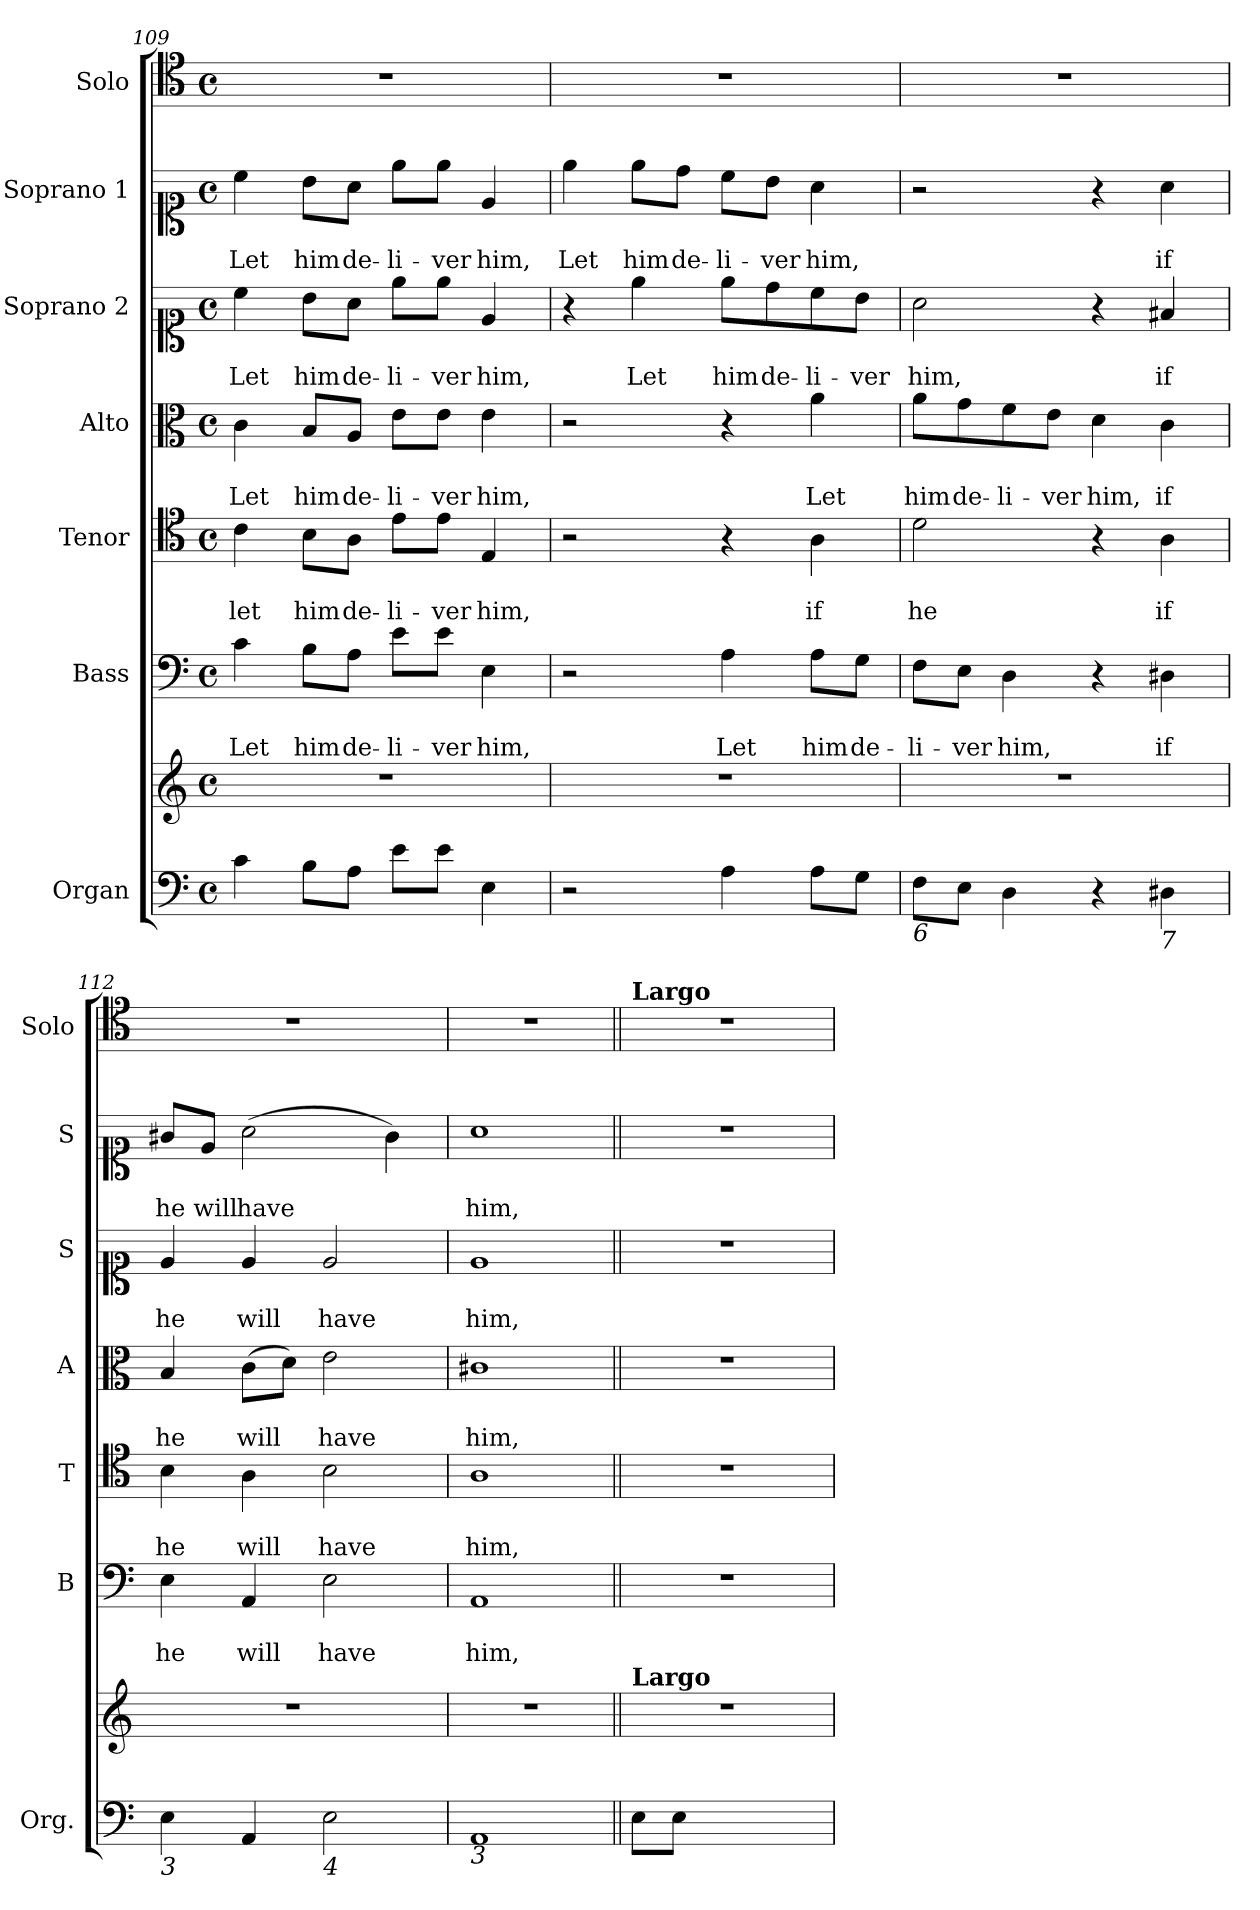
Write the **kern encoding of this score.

**kern	**kern	**kern	**text	**text	**kern	**text	**text	**kern	**text	**text	**kern	**text	**text	**kern	**text	**text	**kern
*part7	*part7	*part6	*part6	*part6	*part5	*part5	*part5	*part4	*part4	*part4	*part3	*part3	*part3	*part2	*part2	*part2	*part1
*staff8	*staff7	*staff6	*staff6	*staff6	*staff5	*staff5	*staff5	*staff4	*staff4	*staff4	*staff3	*staff3	*staff3	*staff2	*staff2	*staff2	*staff1
*I"Organ	*	*I"Bass	*	*	*I"Tenor	*	*	*I"Alto	*	*	*I"Soprano 2	*	*	*I"Soprano 1	*	*	*I"Solo
*I'Org.	*	*I'B	*	*	*I'T	*	*	*I'A	*	*	*I'S	*	*	*I'S	*	*	*I'Solo
!!LO:PB:g=z
*clefF4	*clefG2	*clefF4	*	*	*clefC4	*	*	*clefC3	*	*	*clefC1	*	*	*clefC1	*	*	*clefC4
*k[]	*k[]	*k[]	*	*	*k[]	*	*	*k[]	*	*	*k[]	*	*	*k[]	*	*	*k[]
*a:	*a:	*a:	*	*	*a:	*	*	*a:	*	*	*a:	*	*	*a:	*	*	*a:
*M4/4	*M4/4	*M4/4	*	*	*M4/4	*	*	*M4/4	*	*	*M4/4	*	*	*M4/4	*	*	*M4/4
*met(c)	*met(c)	*met(c)	*	*	*met(c)	*	*	*met(c)	*	*	*met(c)	*	*	*met(c)	*	*	*met(c)
=109	=109	=109	=109	=109	=109	=109	=109	=109	=109	=109	=109	=109	=109	=109	=109	=109	=109
!	!	!	!	!LO:LY:b	!	!	!LO:LY:b	!	!	!LO:LY:b	!	!	!LO:LY:b	!	!	!LO:LY:b	!
4c\	1r	4c\	.	Let	4c\	.	let	4c\	.	Let	4cc\	.	Let	4cc\	.	Let	1r
!	!	!	!	!LO:LY:b	!	!	!LO:LY:b	!	!	!LO:LY:b	!	!	!LO:LY:b	!	!	!LO:LY:b	!
8B\L	.	8B\L	.	him	8B\L	.	him	8B/L	.	him	8b\L	.	him	8b\L	.	him	.
!	!	!	!	!LO:LY:b	!	!	!LO:LY:b	!	!	!LO:LY:b	!	!	!LO:LY:b	!	!	!LO:LY:b	!
8A\J	.	8A\J	.	de-	8A\J	.	de-	8A/J	.	de-	8a\J	.	de-	8a\J	.	de-	.
!	!	!	!	!LO:LY:b	!	!	!LO:LY:b	!	!	!LO:LY:b	!	!	!LO:LY:b	!	!	!LO:LY:b	!
8e\L	.	8e\L	.	-li-	8e\L	.	-li-	8e\L	.	-li-	8ee\L	.	-li-	8ee\L	.	-li-	.
!	!	!	!	!LO:LY:b	!	!	!LO:LY:b	!	!	!LO:LY:b	!	!	!LO:LY:b	!	!	!LO:LY:b	!
8e\J	.	8e\J	.	-ver	8e\J	.	-ver	8e\J	.	-ver	8ee\J	.	-ver	8ee\J	.	-ver	.
!	!	!	!	!LO:LY:b	!	!	!LO:LY:b	!	!	!LO:LY:b	!	!	!LO:LY:b	!	!	!LO:LY:b	!
4E\	.	4E\	.	him,	4E/	.	him,	4e\	.	him,	4e/	.	him,	4e/	.	him,	.
=110	=110	=110	=110	=110	=110	=110	=110	=110	=110	=110	=110	=110	=110	=110	=110	=110	=110
!	!	!	!	!	!	!	!	!	!	!	!	!	!	!	!	!LO:LY:b	!
2r	1r	2r	.	.	2r	.	.	2r	.	.	4r	.	.	4ee\	.	Let	1r
!	!	!	!	!	!	!	!	!	!	!	!	!	!LO:LY:b	!	!	!LO:LY:b	!
.	.	.	.	.	.	.	.	.	.	.	4ee\	.	Let	8ee\L	.	him	.
!	!	!	!	!	!	!	!	!	!	!	!	!	!	!	!	!LO:LY:b	!
.	.	.	.	.	.	.	.	.	.	.	.	.	.	8dd\J	.	de-	.
!	!	!	!	!LO:LY:b	!	!	!	!	!	!	!	!	!LO:LY:b	!	!	!LO:LY:b	!
4A\	.	4A\	.	Let	4r	.	.	4r	.	.	8ee\L	.	him	8cc\L	.	-li-	.
!	!	!	!	!	!	!	!	!	!	!	!	!	!LO:LY:b	!	!	!LO:LY:b	!
.	.	.	.	.	.	.	.	.	.	.	8dd\	.	de-	8b\J	.	-ver	.
!	!	!	!	!LO:LY:b	!	!	!LO:LY:b	!	!	!LO:LY:b	!	!	!LO:LY:b	!	!	!LO:LY:b	!
8A\L	.	8A\L	.	him	4A\	.	if	4a\	.	Let	8cc\	.	-li-	4a\	.	him,	.
!	!	!	!	!LO:LY:b	!	!	!	!	!	!	!	!	!LO:LY:b	!	!	!	!
8G\J	.	8G\J	.	de-	.	.	.	.	.	.	8b\J	.	-ver	.	.	.	.
=111	=111	=111	=111	=111	=111	=111	=111	=111	=111	=111	=111	=111	=111	=111	=111	=111	=111
!LO:TX:b:i:t=6	!	!	!	!	!	!	!	!	!	!	!	!	!	!	!	!	!
!	!	!	!	!LO:LY:b	!	!	!LO:LY:b	!	!	!LO:LY:b	!	!	!LO:LY:b	!	!	!	!
8F\L	1r	8F\L	.	-li-	2d\	.	he	8a\L	.	him	2a\	.	him,	2r	.	.	1r
!	!	!	!	!LO:LY:b	!	!	!	!	!	!LO:LY:b	!	!	!	!	!	!	!
8E\J	.	8E\J	.	-ver	.	.	.	8g\	.	de-	.	.	.	.	.	.	.
!	!	!	!	!LO:LY:b	!	!	!	!	!	!LO:LY:b	!	!	!	!	!	!	!
4D\	.	4D\	.	him,	.	.	.	8f\	.	-li-	.	.	.	.	.	.	.
!	!	!	!	!	!	!	!	!	!	!LO:LY:b	!	!	!	!	!	!	!
.	.	.	.	.	.	.	.	8e\J	.	-ver	.	.	.	.	.	.	.
!	!	!	!	!	!	!	!	!	!	!LO:LY:b	!	!	!	!	!	!	!
4r	.	4r	.	.	4r	.	.	4d\	.	him,	4r	.	.	4r	.	.	.
!LO:TX:b:i:t=7	!	!	!	!	!	!	!	!	!	!	!	!	!	!	!	!	!
!	!	!	!	!LO:LY:b	!	!	!LO:LY:b	!	!	!LO:LY:b	!	!	!LO:LY:b	!	!	!LO:LY:b	!
4D#X\	.	4D#X\	.	if	4A\	.	if	4c\	.	if	4f#X/	.	if	4a\	.	if	.
=112	=112	=112	=112	=112	=112	=112	=112	=112	=112	=112	=112	=112	=112	=112	=112	=112	=112
!LO:TX:b:i:t=3	!	!	!	!	!	!	!	!	!	!	!	!	!	!	!	!	!
!	!	!	!	!LO:LY:b	!	!	!LO:LY:b	!	!	!LO:LY:b	!	!	!LO:LY:b	!	!	!LO:LY:b	!
4E\	1r	4E\	.	he	4B\	.	he	4B/	.	he	4e/	.	he	8g#X/L	.	he	1r
!	!	!	!	!	!	!	!	!	!	!	!	!	!	!	!	!LO:LY:b	!
.	.	.	.	.	.	.	.	.	.	.	.	.	.	8e/J	.	will	.
!	!	!	!	!LO:LY:b	!	!	!LO:LY:b	!	!	!LO:LY:b	!	!	!LO:LY:b	!	!	!LO:LY:b	!
4AA/	.	4AA/	.	will	4A\	.	will	(>8c\L	.	will	4e/	.	will	(>2a\	.	have	.
.	.	.	.	.	.	.	.	8d\J)	.	.	.	.	.	.	.	.	.
!LO:TX:b:i:t=4	!	!	!	!	!	!	!	!	!	!	!	!	!	!	!	!	!
!	!	!	!	!LO:LY:b	!	!	!LO:LY:b	!	!	!LO:LY:b	!	!	!LO:LY:b	!	!	!	!
2E\	.	2E\	.	have	2B\	.	have	2e\	.	have	2e/	.	have	.	.	.	.
.	.	.	.	.	.	.	.	.	.	.	.	.	.	4g#\)	.	.	.
=113	=113	=113	=113	=113	=113	=113	=113	=113	=113	=113	=113	=113	=113	=113	=113	=113	=113
!LO:TX:b:i:t=3	!	!	!	!	!	!	!	!	!	!	!	!	!	!	!	!	!
!	!	!	!	!LO:LY:b	!	!	!LO:LY:b	!	!	!LO:LY:b	!	!	!LO:LY:b	!	!	!LO:LY:b	!
1AA	1r	1AA	.	him,	1A	.	him,	1c#X	.	him,	1e	.	him,	1a	.	him,	1r
!!LO:LB:g=z
=114||	=114||	=114||	=114||	=114||	=114||	=114||	=114||	=114||	=114||	=114||	=114||	=114||	=114||	=114||	=114||	=114||	=114||
*	*MM70	*	*	*	*	*	*	*	*	*	*	*	*	*	*	*	*MM70
!	!	!	!	!	!	!	!	!	!	!	!	!	!	!	!	!	!LO:TX:a:B:t=Largo
!	!LO:TX:a:B:t=Largo	!	!	!	!	!	!	!	!	!	!	!	!	!	!	!	!
8E\L	1r	1r	.	.	1r	.	.	1r	.	.	1r	.	.	1r	.	.	1r
8E\J	.	.	.	.	.	.	.	.	.	.	.	.	.	.	.	.	.
2.ryy	.	.	.	.	.	.	.	.	.	.	.	.	.	.	.	.	.
=	=	=	=	=	=	=	=	=	=	=	=	=	=	=	=	=	=
*-	*-	*-	*-	*-	*-	*-	*-	*-	*-	*-	*-	*-	*-	*-	*-	*-	*-
